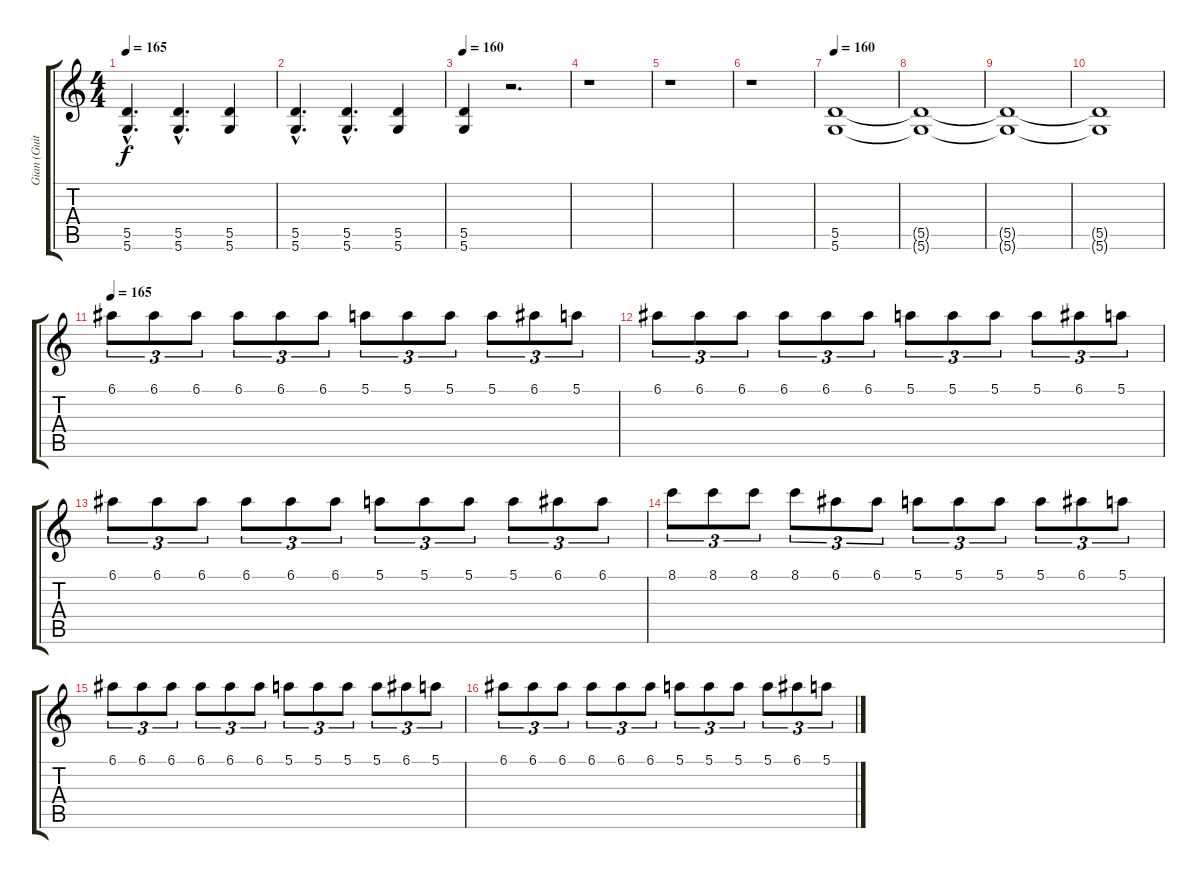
\track ("Gian (Guitar)" "Gian (Guit") {instrument distortionguitar}
\staff {score tabs}
\tuning (E4 B3 G3 D3 A2 D2) {hide}
\ts (4 4)
\tempo 165
\clef g2
\ks c
(5.5{hac} 5.6{hac}).4{d dy f} (5.5{hac} 5.6{hac}).4{d} (5.5 5.6).4 |
(5.5{hac} 5.6{hac}).4{d} (5.5{hac} 5.6{hac}).4{d} (5.5 5.6).4 |
\tempo 160
(5.5 5.6).4 r.2{d} |
r.1 |
r.1 |
r.1 |
\tempo 160
(5.5 5.6).1 |
(5.5{t} 5.6{t}).1 |
(5.5{t} 5.6{t}).1 |
(5.5{t} 5.6{t}).1 |
\tempo 165
6.1.8{tu (3 2)} 6.1.8{tu (3 2)} 6.1.8{tu (3 2)} 6.1.8{tu (3 2)} 6.1.8{tu (3 2)} 6.1.8{tu (3 2)} 5.1.8{tu (3 2)} 5.1.8{tu (3 2)} 5.1.8{tu (3 2)} 5.1.8{tu (3 2)} 6.1.8{tu (3 2)} 5.1.8{tu (3 2)} |
6.1.8{tu (3 2)} 6.1.8{tu (3 2)} 6.1.8{tu (3 2)} 6.1.8{tu (3 2)} 6.1.8{tu (3 2)} 6.1.8{tu (3 2)} 5.1.8{tu (3 2)} 5.1.8{tu (3 2)} 5.1.8{tu (3 2)} 5.1.8{tu (3 2)} 6.1.8{tu (3 2)} 5.1.8{tu (3 2)} |
6.1.8{tu (3 2)} 6.1.8{tu (3 2)} 6.1.8{tu (3 2)} 6.1.8{tu (3 2)} 6.1.8{tu (3 2)} 6.1.8{tu (3 2)} 5.1.8{tu (3 2)} 5.1.8{tu (3 2)} 5.1.8{tu (3 2)} 5.1.8{tu (3 2)} 6.1.8{tu (3 2)} 6.1.8{tu (3 2)} |
8.1.8{tu (3 2)} 8.1.8{tu (3 2)} 8.1.8{tu (3 2)} 8.1.8{tu (3 2)} 6.1.8{tu (3 2)} 6.1.8{tu (3 2)} 5.1.8{tu (3 2)} 5.1.8{tu (3 2)} 5.1.8{tu (3 2)} 5.1.8{tu (3 2)} 6.1.8{tu (3 2)} 5.1.8{tu (3 2)} |
6.1.8{tu (3 2)} 6.1.8{tu (3 2)} 6.1.8{tu (3 2)} 6.1.8{tu (3 2)} 6.1.8{tu (3 2)} 6.1.8{tu (3 2)} 5.1.8{tu (3 2)} 5.1.8{tu (3 2)} 5.1.8{tu (3 2)} 5.1.8{tu (3 2)} 6.1.8{tu (3 2)} 5.1.8{tu (3 2)} |
6.1.8{tu (3 2)} 6.1.8{tu (3 2)} 6.1.8{tu (3 2)} 6.1.8{tu (3 2)} 6.1.8{tu (3 2)} 6.1.8{tu (3 2)} 5.1.8{tu (3 2)} 5.1.8{tu (3 2)} 5.1.8{tu (3 2)} 5.1.8{tu (3 2)} 6.1.8{tu (3 2)} 5.1.8{tu (3 2)}
